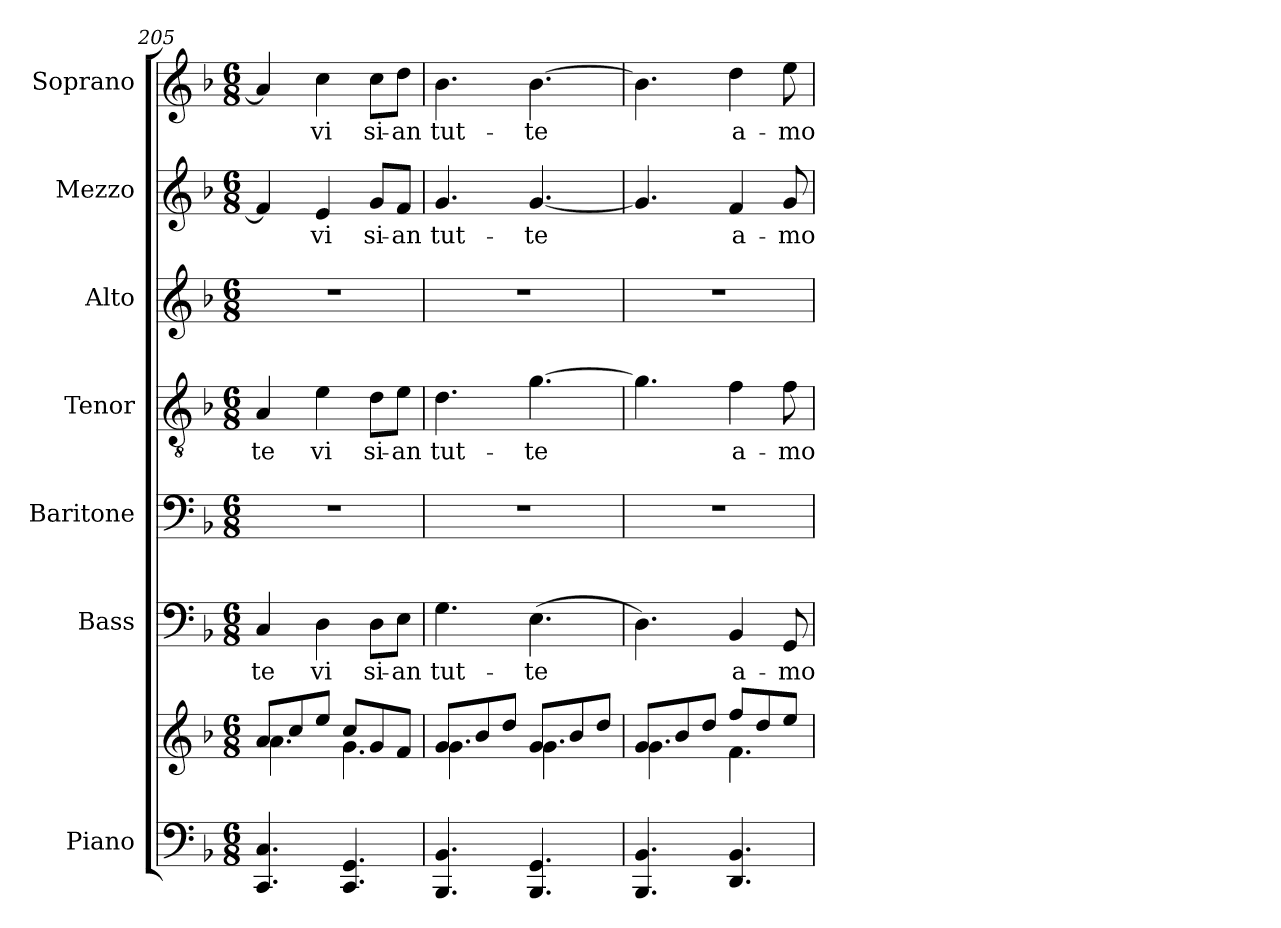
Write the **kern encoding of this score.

**kern	**kern	**kern	**text	**kern	**kern	**text	**kern	**kern	**text	**kern	**text
*part7	*part7	*part6	*part6	*part5	*part4	*part4	*part3	*part2	*part2	*part1	*part1
*staff8	*staff7	*staff6	*staff6	*staff5	*staff4	*staff4	*staff3	*staff2	*staff2	*staff1	*staff1
*I"Piano	*	*I"Bass	*	*I"Baritone	*I"Tenor	*	*I"Alto	*I"Mezzo	*	*I"Soprano	*
*I'Pno.	*	*I'B.	*	*I'Bar.	*I'T.	*	*I'A.	*I'M.	*	*I'S.	*
*clefF4	*clefG2	*clefF4	*	*clefF4	*clefGv2	*	*clefG2	*clefG2	*	*clefG2	*
*	*	*	*	*	*ITrd7c12	*	*	*	*	*	*
*k[b-]	*k[b-]	*k[b-]	*	*k[b-]	*k[b-]	*	*k[b-]	*k[b-]	*	*k[b-]	*
*F:	*F:	*F:	*	*F:	*F:	*	*F:	*F:	*	*F:	*
*M6/8	*M6/8	*M6/8	*	*M6/8	*M6/8	*	*M6/8	*M6/8	*	*M6/8	*
=205	=205	=205	=205	=205	=205	=205	=205	=205	=205	=205	=205
*	*^	*	*	*	*	*	*	*	*	*	*
!	!	!	!	!LO:LY:b:color=#000000	!LO:N:vis=1	!	!	!	!	!	!	!
!	!	!	!	!	!	!	!LO:LY:b:color=#000000	!LO:N:vis=1	!	!	!	!
4.CCi/ 4.Ci	8ai/L	4.ai\	4Ci/	-te	2.r	4AAi/	-te	2.r	4fi/]	.	4ai/]	.
.	8cci/	.	.	.	.	.	.	.	.	.	.	.
!	!	!	!	!LO:LY:b:color=#000000	!	!	!	!	!	!	!	!
!	!	!	!	!	!	!	!LO:LY:b:color=#000000	!	!	!	!	!
!	!	!	!	!	!	!	!	!	!	!LO:LY:b:color=#000000	!	!
!	!	!	!	!	!	!	!	!	!	!	!	!LO:LY:b:color=#000000
.	8eei/J	.	4Di\	vi	.	4Ei\	vi	.	4ei/	vi	4cci\	vi
4.CCi/ 4.GGi	8cci/L	4.gi\	.	.	.	.	.	.	.	.	.	.
!	!	!	!	!LO:LY:b:color=#000000	!	!	!	!	!	!	!	!
!	!	!	!	!	!	!	!LO:LY:b:color=#000000	!	!	!	!	!
!	!	!	!	!	!	!	!	!	!	!LO:LY:b:color=#000000	!	!
!	!	!	!	!	!	!	!	!	!	!	!	!LO:LY:b:color=#000000
.	8gi/	.	8Di\L	si-	.	8Di\L	si-	.	8gi/L	si-	8cci\L	si-
!	!	!	!	!LO:LY:b:color=#000000	!	!	!	!	!	!	!	!
!	!	!	!	!	!	!	!LO:LY:b:color=#000000	!	!	!	!	!
!	!	!	!	!	!	!	!	!	!	!LO:LY:b:color=#000000	!	!
!	!	!	!	!	!	!	!	!	!	!	!	!LO:LY:b:color=#000000
.	8fi/J	.	8Ei\J	-an	.	8Ei\J	-an	.	8fi/J	-an	8ddi\J	-an
=206	=206	=206	=206	=206	=206	=206	=206	=206	=206	=206	=206	=206
!	!	!	!	!LO:LY:b:color=#000000	!LO:N:vis=1	!	!	!	!	!	!	!
!	!	!	!	!	!	!	!LO:LY:b:color=#000000	!LO:N:vis=1	!	!	!	!
!	!	!	!	!	!	!	!	!	!	!LO:LY:b:color=#000000	!	!
!	!	!	!	!	!	!	!	!	!	!	!	!LO:LY:b:color=#000000
4.BBB-i/ 4.BB-i	8gi/L	4.gi\	4.Gi\	tut-	2.r	4.Di\	tut-	2.r	4.gi/	tut-	4.b-i\	tut-
.	8b-i/	.	.	.	.	.	.	.	.	.	.	.
.	8ddi/J	.	.	.	.	.	.	.	.	.	.	.
!	!	!	!	!LO:LY:b:color=#000000	!	!	!	!	!	!	!	!
!	!	!	!	!	!	!	!LO:LY:b:color=#000000	!	!	!	!	!
!	!	!	!	!	!	!	!	!	!	!LO:LY:b:color=#000000	!	!
!	!	!	!	!	!	!	!	!	!	!	!	!LO:LY:b:color=#000000
4.BBB-i/ 4.GGi	8gi/L	4.gi\	(4.Ei\	-te	.	[>4.Gi\	-te	.	[<4.gi/	-te	[>4.b-i\	-te
.	8b-i/	.	.	.	.	.	.	.	.	.	.	.
.	8ddi/J	.	.	.	.	.	.	.	.	.	.	.
=207	=207	=207	=207	=207	=207	=207	=207	=207	=207	=207	=207	=207
!	!	!	!	!	!LO:N:vis=1	!	!	!LO:N:vis=1	!	!	!	!
4.BBB-i/ 4.BB-i	8gi/L	4.gi\	4.Di\)	.	2.r	4.Gi\]	.	2.r	4.gi/]	.	4.b-i\]	.
.	8b-i/	.	.	.	.	.	.	.	.	.	.	.
.	8ddi/J	.	.	.	.	.	.	.	.	.	.	.
!	!	!	!	!LO:LY:b:color=#000000	!	!	!	!	!	!	!	!
!	!	!	!	!	!	!	!LO:LY:b:color=#000000	!	!	!	!	!
!	!	!	!	!	!	!	!	!	!	!LO:LY:b:color=#000000	!	!
!	!	!	!	!	!	!	!	!	!	!	!	!LO:LY:b:color=#000000
4.DDi/ 4.BB-i	8ffi/L	4.fi\	4BB-i/	a-	.	4Fi\	a-	.	4fi/	a-	4ddi\	a-
.	8ddi/	.	.	.	.	.	.	.	.	.	.	.
!	!	!	!	!LO:LY:b:color=#000000	!	!	!	!	!	!	!	!
!	!	!	!	!	!	!	!LO:LY:b:color=#000000	!	!	!	!	!
!	!	!	!	!	!	!	!	!	!	!LO:LY:b:color=#000000	!	!
!	!	!	!	!	!	!	!	!	!	!	!	!LO:LY:b:color=#000000
.	8eei/J	.	8GGi/	-mo-	.	8Fi\	-mo-	.	8gi/	-mo-	8eei\	-mo-
*	*v	*v	*	*	*	*	*	*	*	*	*	*
=	=	=	=	=	=	=	=	=	=	=	=
*-	*-	*-	*-	*-	*-	*-	*-	*-	*-	*-	*-
